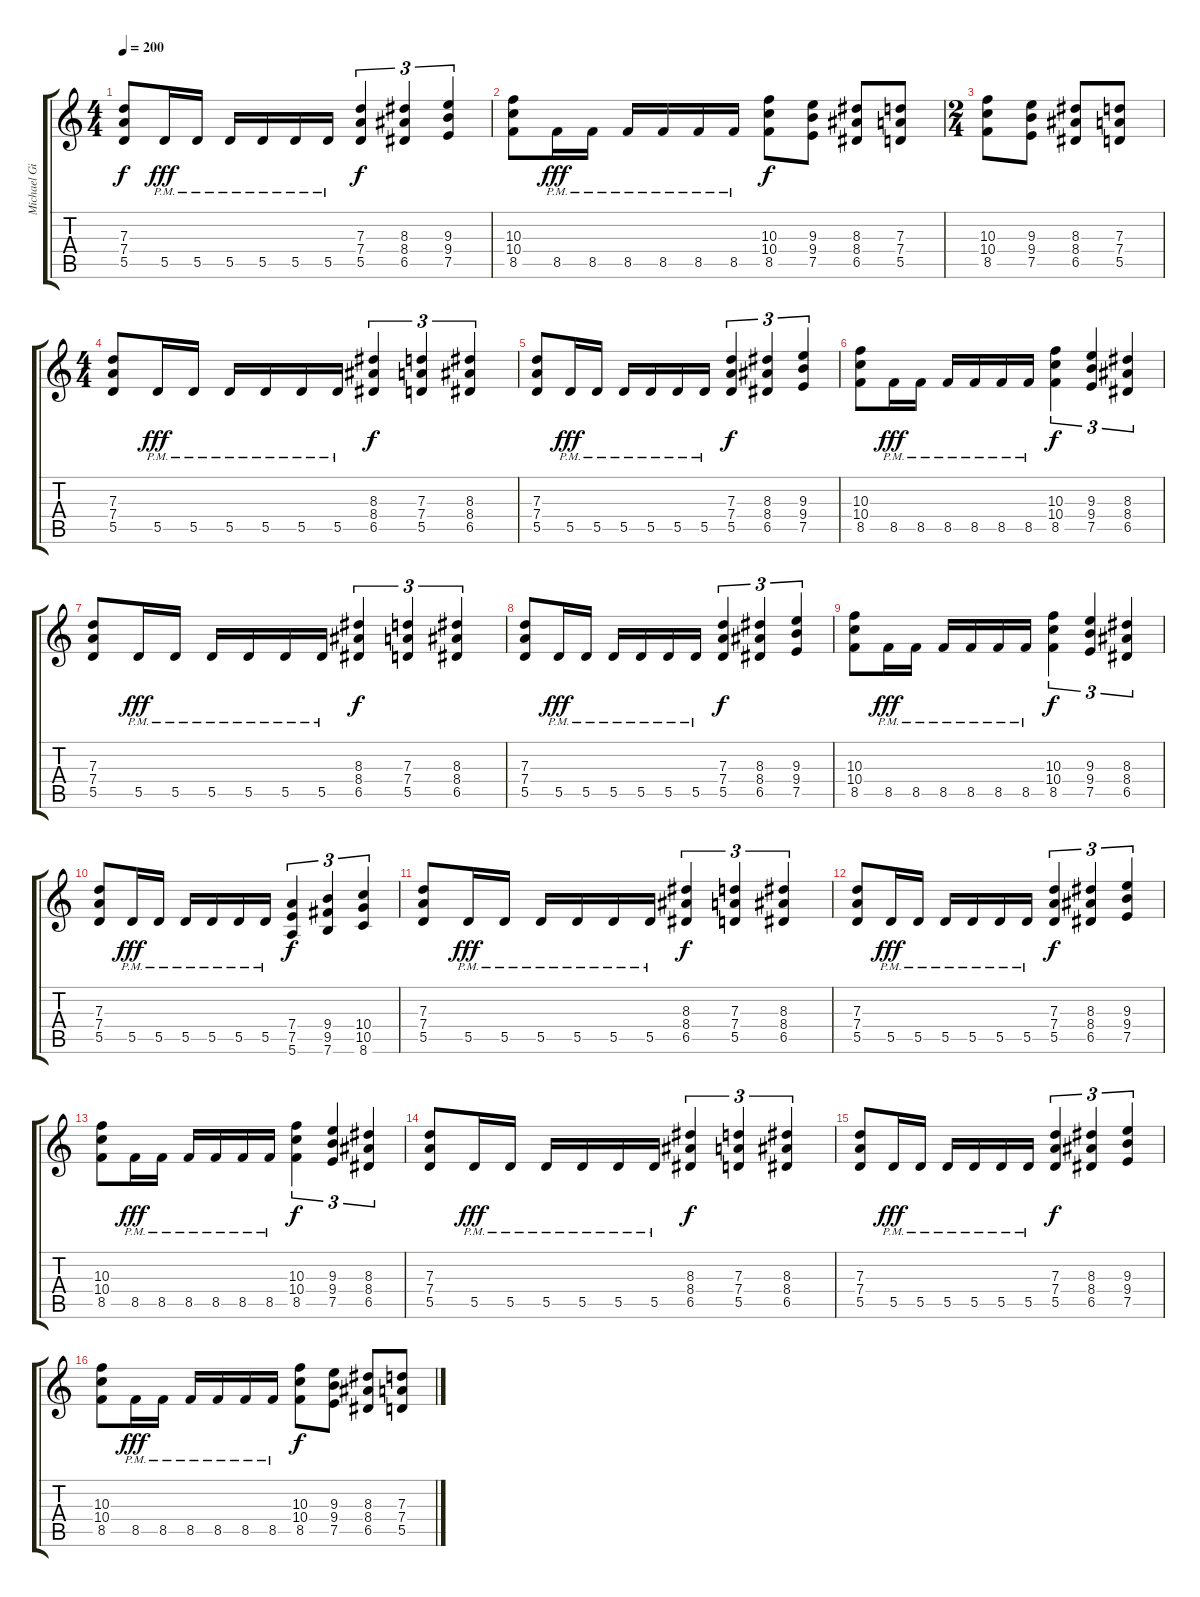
\track ("Michael Gilbert" "Michael Gi") {instrument distortionguitar}
\staff {score tabs}
\tuning (E4 B3 G3 D3 A2 E2) {hide}
\ts (4 4)
\tempo 200
\clef g2
\ks c
(7.3 7.4 5.5).8{dy f} 5.5{pm}.16{dy fff} 5.5{pm}.16 5.5{pm}.16 5.5{pm}.16 5.5{pm}.16 5.5{pm}.16 (7.3 7.4 5.5).4{tu (3 2) dy f} (8.3 8.4 6.5).4{tu (3 2)} (9.3 9.4 7.5).4{tu (3 2)} |
(10.3 10.4 8.5).8 8.5{pm}.16{dy fff} 8.5{pm}.16 8.5{pm}.16 8.5{pm}.16 8.5{pm}.16 8.5{pm}.16 (10.3 10.4 8.5).8{dy f} (9.3 9.4 7.5).8 (8.3 8.4 6.5).8 (7.3 7.4 5.5).8 |
\ts (2 4)
(10.3 10.4 8.5).8 (9.3 9.4 7.5).8 (8.3 8.4 6.5).8 (7.3 7.4 5.5).8 |
\ts (4 4)
(7.3 7.4 5.5).8 5.5{pm}.16{dy fff} 5.5{pm}.16 5.5{pm}.16 5.5{pm}.16 5.5{pm}.16 5.5{pm}.16 (8.3 8.4 6.5).4{tu (3 2) dy f} (7.3 7.4 5.5).4{tu (3 2)} (8.3 8.4 6.5).4{tu (3 2)} |
(7.3 7.4 5.5).8 5.5{pm}.16{dy fff} 5.5{pm}.16 5.5{pm}.16 5.5{pm}.16 5.5{pm}.16 5.5{pm}.16 (7.3 7.4 5.5).4{tu (3 2) dy f} (8.3 8.4 6.5).4{tu (3 2)} (9.3 9.4 7.5).4{tu (3 2)} |
(10.3 10.4 8.5).8 8.5{pm}.16{dy fff} 8.5{pm}.16 8.5{pm}.16 8.5{pm}.16 8.5{pm}.16 8.5{pm}.16 (10.3 10.4 8.5).4{tu (3 2) dy f} (9.3 9.4 7.5).4{tu (3 2)} (8.3 8.4 6.5).4{tu (3 2)} |
(7.3 7.4 5.5).8 5.5{pm}.16{dy fff} 5.5{pm}.16 5.5{pm}.16 5.5{pm}.16 5.5{pm}.16 5.5{pm}.16 (8.3 8.4 6.5).4{tu (3 2) dy f} (7.3 7.4 5.5).4{tu (3 2)} (8.3 8.4 6.5).4{tu (3 2)} |
(7.3 7.4 5.5).8 5.5{pm}.16{dy fff} 5.5{pm}.16 5.5{pm}.16 5.5{pm}.16 5.5{pm}.16 5.5{pm}.16 (7.3 7.4 5.5).4{tu (3 2) dy f} (8.3 8.4 6.5).4{tu (3 2)} (9.3 9.4 7.5).4{tu (3 2)} |
(10.3 10.4 8.5).8 8.5{pm}.16{dy fff} 8.5{pm}.16 8.5{pm}.16 8.5{pm}.16 8.5{pm}.16 8.5{pm}.16 (10.3 10.4 8.5).4{tu (3 2) dy f} (9.3 9.4 7.5).4{tu (3 2)} (8.3 8.4 6.5).4{tu (3 2)} |
(7.3 7.4 5.5).8 5.5{pm}.16{dy fff} 5.5{pm}.16 5.5{pm}.16 5.5{pm}.16 5.5{pm}.16 5.5{pm}.16 (7.4 7.5 5.6).4{tu (3 2) dy f} (9.4 9.5 7.6).4{tu (3 2)} (10.4 10.5 8.6).4{tu (3 2)} |
(7.3 7.4 5.5).8 5.5{pm}.16{dy fff} 5.5{pm}.16 5.5{pm}.16 5.5{pm}.16 5.5{pm}.16 5.5{pm}.16 (8.3 8.4 6.5).4{tu (3 2) dy f} (7.3 7.4 5.5).4{tu (3 2)} (8.3 8.4 6.5).4{tu (3 2)} |
(7.3 7.4 5.5).8 5.5{pm}.16{dy fff} 5.5{pm}.16 5.5{pm}.16 5.5{pm}.16 5.5{pm}.16 5.5{pm}.16 (7.3 7.4 5.5).4{tu (3 2) dy f} (8.3 8.4 6.5).4{tu (3 2)} (9.3 9.4 7.5).4{tu (3 2)} |
(10.3 10.4 8.5).8 8.5{pm}.16{dy fff} 8.5{pm}.16 8.5{pm}.16 8.5{pm}.16 8.5{pm}.16 8.5{pm}.16 (10.3 10.4 8.5).4{tu (3 2) dy f} (9.3 9.4 7.5).4{tu (3 2)} (8.3 8.4 6.5).4{tu (3 2)} |
(7.3 7.4 5.5).8 5.5{pm}.16{dy fff} 5.5{pm}.16 5.5{pm}.16 5.5{pm}.16 5.5{pm}.16 5.5{pm}.16 (8.3 8.4 6.5).4{tu (3 2) dy f} (7.3 7.4 5.5).4{tu (3 2)} (8.3 8.4 6.5).4{tu (3 2)} |
(7.3 7.4 5.5).8 5.5{pm}.16{dy fff} 5.5{pm}.16 5.5{pm}.16 5.5{pm}.16 5.5{pm}.16 5.5{pm}.16 (7.3 7.4 5.5).4{tu (3 2) dy f} (8.3 8.4 6.5).4{tu (3 2)} (9.3 9.4 7.5).4{tu (3 2)} |
(10.3 10.4 8.5).8 8.5{pm}.16{dy fff} 8.5{pm}.16 8.5{pm}.16 8.5{pm}.16 8.5{pm}.16 8.5{pm}.16 (10.3 10.4 8.5).8{dy f} (9.3 9.4 7.5).8 (8.3 8.4 6.5).8 (7.3 7.4 5.5).8
